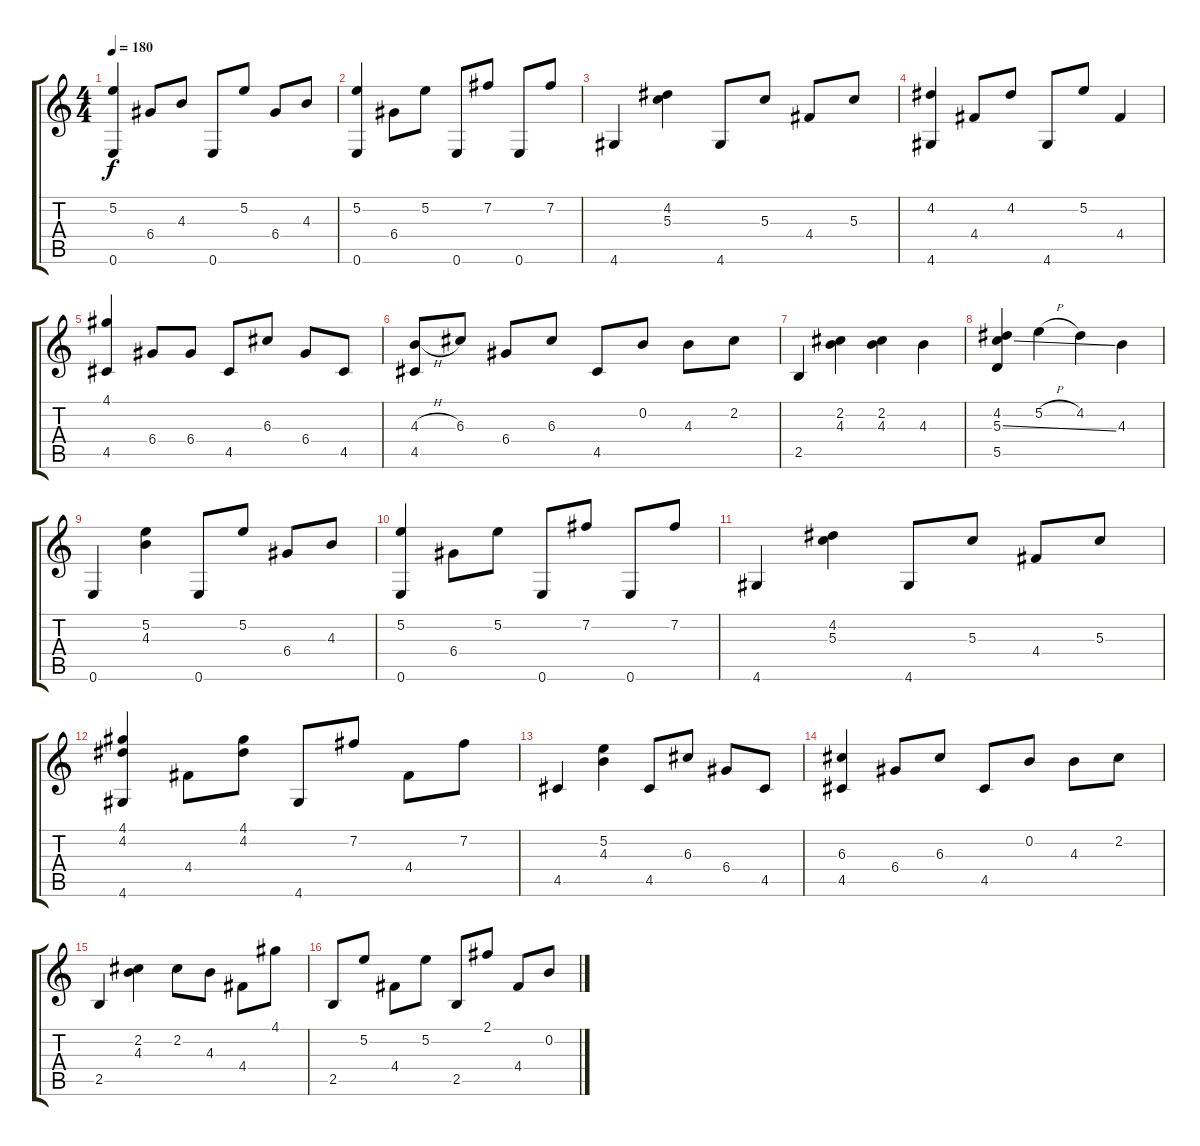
\track "" {instrument acousticguitarsteel}
\staff {score tabs}
\tuning (E4 B3 G3 D3 A2 E2) {hide}
\ts (4 4)
\tempo 180
\clef g2
\ks c
(5.2 0.6).4{dy f} 6.4.8 4.3.8 0.6.8 5.2.8 6.4.8 4.3.8 |
(5.2 0.6).4 6.4.8 5.2.8 0.6.8 7.2.8 0.6.8 7.2.8 |
4.6.4 (4.2 5.3).4 4.6.8 5.3.8 4.4.8 5.3.8 |
(4.2 4.6).4 4.4.8 4.2.8 4.6.8 5.2.8 4.4.4 |
(4.1 4.5).4 6.4.8 6.4.8 4.5.8 6.3.8 6.4.8 4.5.8 |
(4.3{h} 4.5).8 6.3.8 6.4.8 6.3.8 4.5.8 0.2.8 4.3.8 2.2.8 |
2.5.4 (2.2 4.3).4 (2.2 4.3).4 4.3.4 |
(4.2 5.3{ss} 5.5).4 5.2{h}.4 4.2.4 4.3.4 |
0.6.4 (5.2 4.3).4 0.6.8 5.2.8 6.4.8 4.3.8 |
(5.2 0.6).4 6.4.8 5.2.8 0.6.8 7.2.8 0.6.8 7.2.8 |
4.6.4 (4.2 5.3).4 4.6.8 5.3.8 4.4.8 5.3.8 |
(4.1 4.2 4.6).4 4.4.8 (4.1 4.2).8 4.6.8 7.2.8 4.4.8 7.2.8 |
4.5.4 (5.2 4.3).4 4.5.8 6.3.8 6.4.8 4.5.8 |
(6.3 4.5).4 6.4.8 6.3.8 4.5.8 0.2.8 4.3.8 2.2.8 |
2.5.4 (2.2 4.3).4 2.2.8 4.3.8 4.4.8 4.1.8 |
2.5.8 5.2.8 4.4.8 5.2.8 2.5.8 2.1.8 4.4.8 0.2.8
